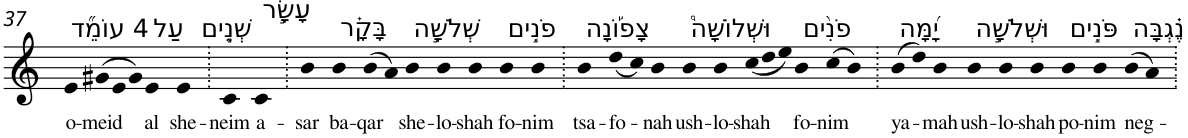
**kern	**text
*part1	*part1
*staff1	*staff1
*I"Piano	*
*I'Pno	*
!!LO:PB:g=z
*clefG2	*
*k[]	*
=37	=37
!LO:TX:a:t=4 עוֹמֵ֞ד	!
!	!LO:LY:b
4e	o-
*Xtuplet	*
!	!LO:LY:b
(>12g#X	-meid
12e	.
12g#)	.
!LO:TX:a:t=עַל	!
!	!LO:LY:b
4e	al
!LO:TX:a:t=שְׁנֵ֧ים	!
!	!LO:LY:b
4e	she-
=38.	=38.
!	!LO:LY:b
4c	-neim
!LO:TX:a:t=עָשָׂ֣ר	!
!	!LO:LY:b
4c	a-
=39.	=39.
!	!LO:LY:b
4b	-sar
!LO:TX:a:t=בָּקָ֗ר	!
!	!LO:LY:b
4b	ba-
!	!LO:LY:b
(>8b	-qar
8a)	.
!LO:TX:a:t=שְׁלֹשָׁ֣ה	!
!	!LO:LY:b
4b	she-
!	!LO:LY:b
4b	-lo-
!	!LO:LY:b
4b	-shah
!LO:TX:a:t=פֹנִ֣ים	!
!	!LO:LY:b
4b	fo-
!	!LO:LY:b
4b	-nim
=40.	=40.
!LO:TX:a:t=צָפ֡וֹנָה	!
!	!LO:LY:b
4b	tsa-
!	!LO:LY:b
(<8dd	-fo-
8cc)	.
!	!LO:LY:b
4b	-nah
!LO:TX:a:t=וּשְׁלוֹשָׁה֩	!
!	!LO:LY:b
4b	ush-
!	!LO:LY:b
4b	-lo-
!	!LO:LY:b
(<12cc	-shah
12dd	.
12ee)	.
!LO:TX:a:t=פֹנִ֨ים	!
!	!LO:LY:b
4b	fo-
!	!LO:LY:b
(>8cc	-nim
8b)	.
=41.	=41.
!LO:TX:a:t=יָ֜מָּה	!
!	!LO:LY:b
(>8b	ya-
8dd)	.
!	!LO:LY:b
4b	-mah
!LO:TX:a:t=וּשְׁלֹשָׁ֣ה	!
!	!LO:LY:b
4b	ush-
!	!LO:LY:b
4b	-lo-
!	!LO:LY:b
4b	-shah
!LO:TX:a:t=פֹּנִ֣ים	!
!	!LO:LY:b
4b	po-
!	!LO:LY:b
4b	-nim
!LO:TX:a:t=נֶ֗גְבָּה	!
!	!LO:LY:b
(>8b	neg-
8a)	.
=.	=.
*-	*-
